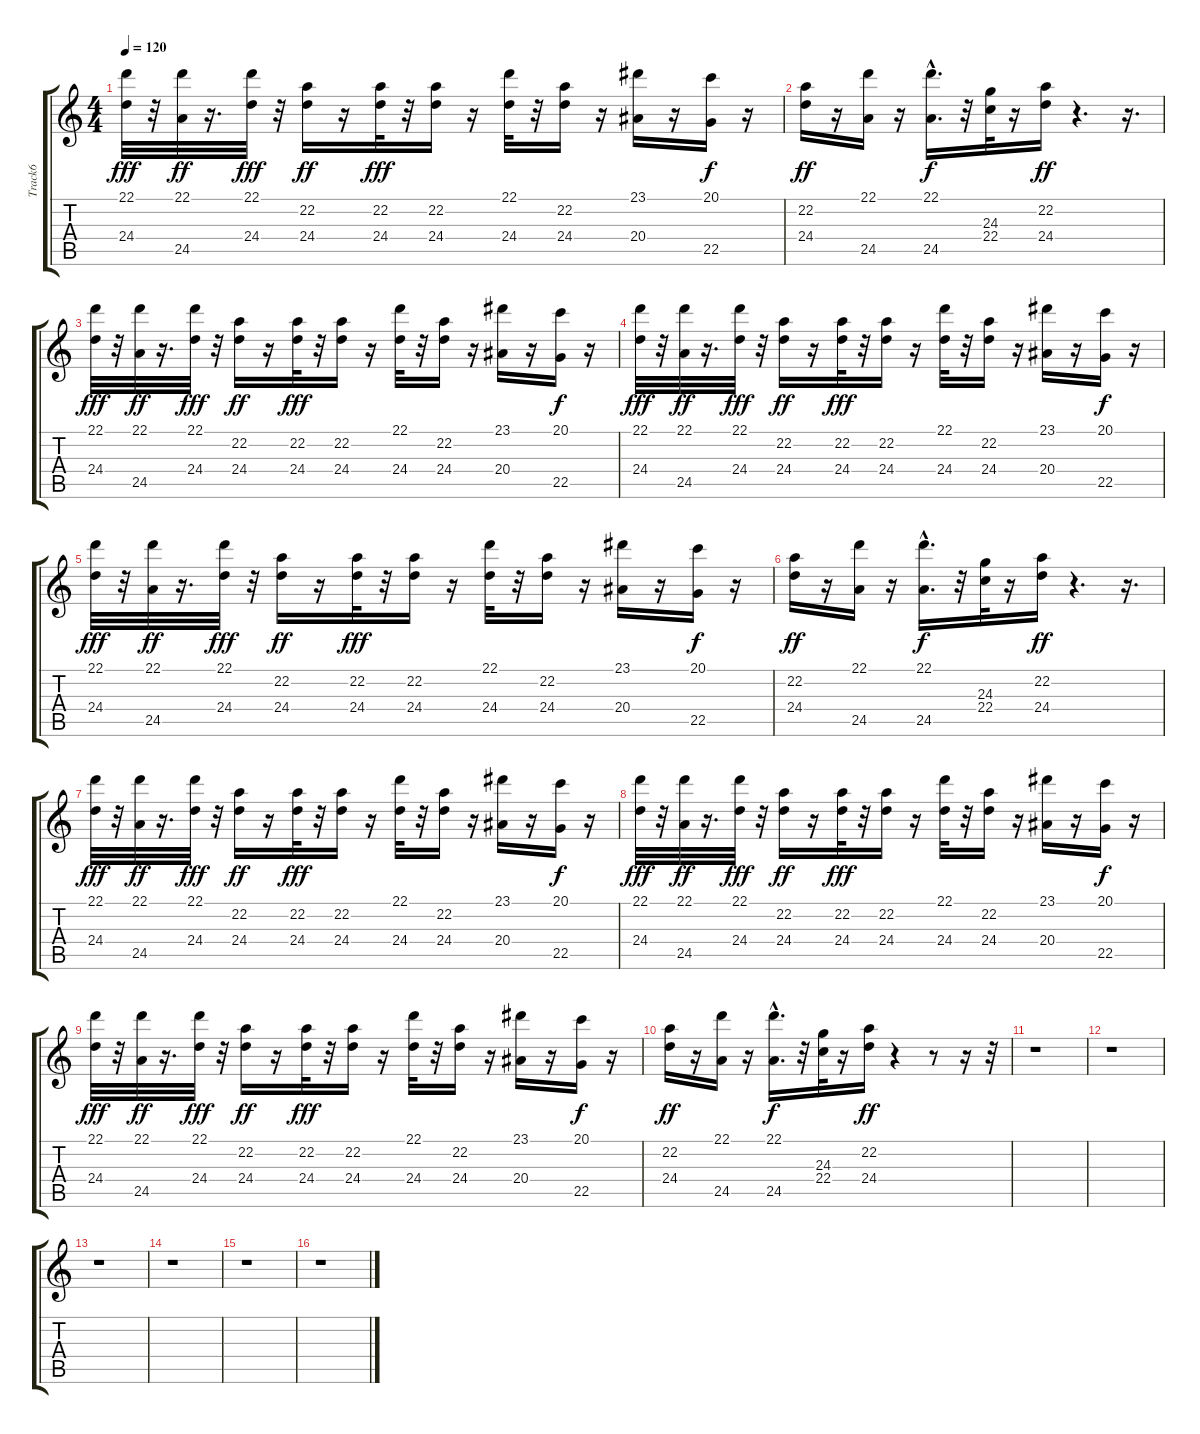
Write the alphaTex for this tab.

\track ("Track6" "Track6") {instrument lead8bassandlead}
\staff {score tabs}
\tuning (E4 B3 G3 D3 A2 E2) {hide}
\ts (4 4)
\tempo 120
\clef g2
\ks c
(22.1 24.4).32{dy fff} r.32 (22.1 24.5).32{dy ff} r.16{d} (22.1 24.4).32{dy fff} r.32 (22.2 24.4).16{dy ff} r.16 (22.2 24.4).32{dy fff} r.32 (22.2 24.4).16 r.16 (22.1 24.4).32 r.32 (22.2 24.4).16 r.16 (23.1 20.4).16 r.16 (20.1 22.5).16{dy f} r.16 |
(22.2 24.4).16{dy ff} r.16 (22.1 24.5).16 r.16 (22.1{hac} 24.5{hac}).16{d dy f} r.32 (24.3 22.4).32 r.16 (22.2 24.4).16{dy ff} r.4{d} r.16{d} |
(22.1 24.4).32{dy fff} r.32 (22.1 24.5).32{dy ff} r.16{d} (22.1 24.4).32{dy fff} r.32 (22.2 24.4).16{dy ff} r.16 (22.2 24.4).32{dy fff} r.32 (22.2 24.4).16 r.16 (22.1 24.4).32 r.32 (22.2 24.4).16 r.16 (23.1 20.4).16 r.16 (20.1 22.5).16{dy f} r.16 |
(22.1 24.4).32{dy fff} r.32 (22.1 24.5).32{dy ff} r.16{d} (22.1 24.4).32{dy fff} r.32 (22.2 24.4).16{dy ff} r.16 (22.2 24.4).32{dy fff} r.32 (22.2 24.4).16 r.16 (22.1 24.4).32 r.32 (22.2 24.4).16 r.16 (23.1 20.4).16 r.16 (20.1 22.5).16{dy f} r.16 |
(22.1 24.4).32{dy fff} r.32 (22.1 24.5).32{dy ff} r.16{d} (22.1 24.4).32{dy fff} r.32 (22.2 24.4).16{dy ff} r.16 (22.2 24.4).32{dy fff} r.32 (22.2 24.4).16 r.16 (22.1 24.4).32 r.32 (22.2 24.4).16 r.16 (23.1 20.4).16 r.16 (20.1 22.5).16{dy f} r.16 |
(22.2 24.4).16{dy ff} r.16 (22.1 24.5).16 r.16 (22.1{hac} 24.5{hac}).16{d dy f} r.32 (24.3 22.4).32 r.16 (22.2 24.4).16{dy ff} r.4{d} r.16{d} |
(22.1 24.4).32{dy fff} r.32 (22.1 24.5).32{dy ff} r.16{d} (22.1 24.4).32{dy fff} r.32 (22.2 24.4).16{dy ff} r.16 (22.2 24.4).32{dy fff} r.32 (22.2 24.4).16 r.16 (22.1 24.4).32 r.32 (22.2 24.4).16 r.16 (23.1 20.4).16 r.16 (20.1 22.5).16{dy f} r.16 |
(22.1 24.4).32{dy fff} r.32 (22.1 24.5).32{dy ff} r.16{d} (22.1 24.4).32{dy fff} r.32 (22.2 24.4).16{dy ff} r.16 (22.2 24.4).32{dy fff} r.32 (22.2 24.4).16 r.16 (22.1 24.4).32 r.32 (22.2 24.4).16 r.16 (23.1 20.4).16 r.16 (20.1 22.5).16{dy f} r.16 |
(22.1 24.4).32{dy fff} r.32 (22.1 24.5).32{dy ff} r.16{d} (22.1 24.4).32{dy fff} r.32 (22.2 24.4).16{dy ff} r.16 (22.2 24.4).32{dy fff} r.32 (22.2 24.4).16 r.16 (22.1 24.4).32 r.32 (22.2 24.4).16 r.16 (23.1 20.4).16 r.16 (20.1 22.5).16{dy f} r.16 |
(22.2 24.4).16{dy ff} r.16 (22.1 24.5).16 r.16 (22.1{hac} 24.5{hac}).16{d dy f} r.32 (24.3 22.4).32 r.16 (22.2 24.4).16{dy ff} r.4 r.8 r.16 r.32 |
r.1 |
r.1 |
r.1 |
r.1 |
r.1 |
r.1
